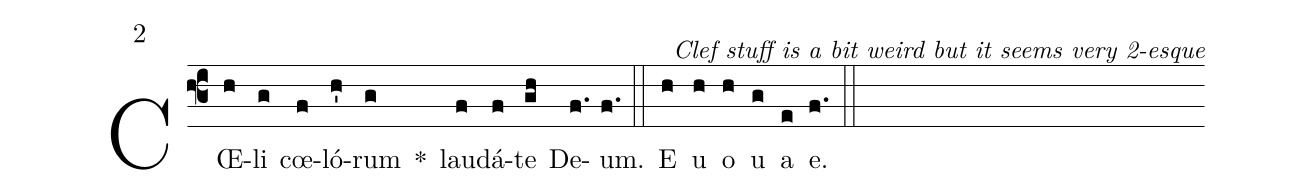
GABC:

mode:2;
commentary: Clef stuff is a bit weird but it seems very 2-esque;
%%
(f3)CŒ(h)li(g) cœ(f)ló(h')rum(g) *() lau(f)dá(f)te(gh) De(f.)um.(f.) (::) <eu>E(h) u(h) o(h) u(g) a(e) e.</eu>(f.) (::)
